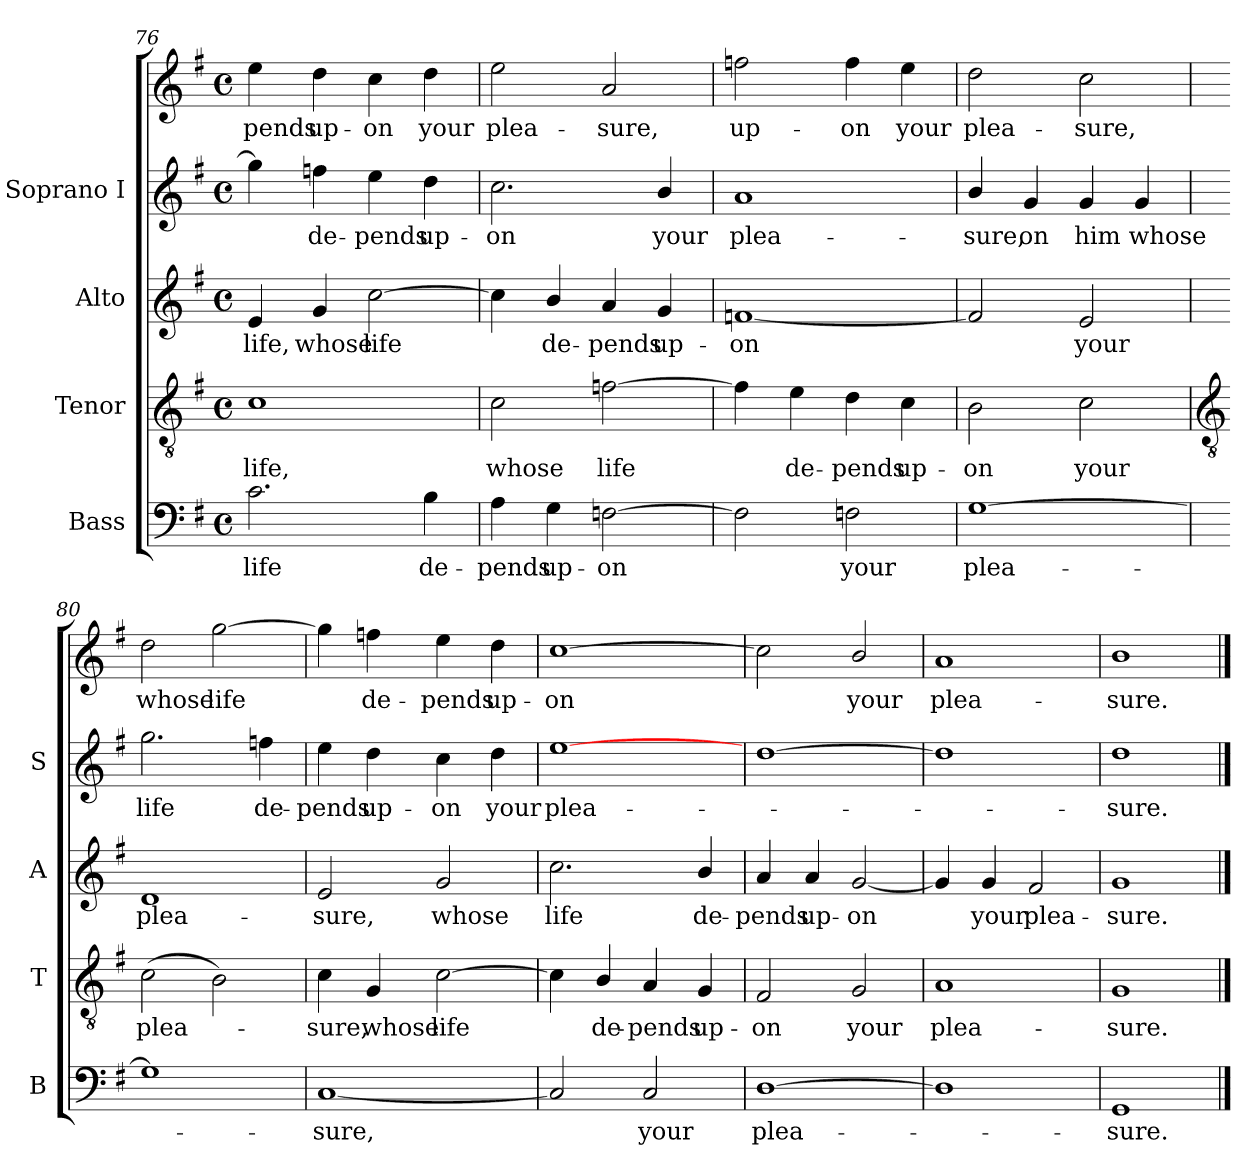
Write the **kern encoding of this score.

**kern	**text	**kern	**text	**kern	**text	**kern	**text	**kern	**text
*part4	*part4	*part3	*part3	*part2	*part2	*part1	*part1	*part1	*part1
*staff5	*staff5	*staff4	*staff4	*staff3	*staff3	*staff2	*staff2	*staff1	*staff1
*I"Bass	*	*I"Tenor	*	*I"Alto	*	*I"Soprano I	*	*	*
*I'B	*	*I'T	*	*I'A	*	*I'S	*	*	*
*clefF4	*	*clefGv2	*	*clefG2	*	*clefG2	*	*clefG2	*
*k[f#]	*	*k[f#]	*	*k[f#]	*	*k[f#]	*	*k[f#]	*
*G:	*	*G:	*	*G:	*	*G:	*	*G:	*
*M4/4	*	*M4/4	*	*M4/4	*	*M4/4	*	*M4/4	*
*met(c)	*	*met(c)	*	*met(c)	*	*met(c)	*	*met(c)	*
=76	=76	=76	=76	=76	=76	=76	=76	=76	=76
!	!LO:LY:b	!	!LO:LY:b	!	!LO:LY:b	!	!	!	!LO:LY:b
2.c	life	1c	life,	4e	life,	4gg]	.	4ee	pends
!	!	!	!	!	!LO:LY:b	!	!LO:LY:b	!	!LO:LY:b
.	.	.	.	4g	whose	4ffn	de-	4dd	up-
!	!	!	!	!	!LO:LY:b	!	!LO:LY:b	!	!LO:LY:b
.	.	.	.	[2cc	life	4ee	-pends	4cc	-on
!	!LO:LY:b	!	!	!	!	!	!LO:LY:b	!	!LO:LY:b
4B	de-	.	.	.	.	4dd	up-	4dd	your
=77	=77	=77	=77	=77	=77	=77	=77	=77	=77
!	!LO:LY:b	!	!LO:LY:b	!	!	!	!LO:LY:b	!	!LO:LY:b
4A	-pends	2c	whose	4cc]	.	2.cc	on	2ee	-plea-
!	!LO:LY:b	!	!	!	!LO:LY:b	!	!	!	!
4G	up-	.	.	4b/	de-	.	.	.	.
!	!LO:LY:b	!	!LO:LY:b	!	!LO:LY:b	!	!	!	!LO:LY:b
[2Fn	-on	[2fn	life	4a	-pends	.	.	2a	-sure,
!	!	!	!	!	!LO:LY:b	!	!LO:LY:b	!	!
.	.	.	.	4g	up-	4b/	your	.	.
=78	=78	=78	=78	=78	=78	=78	=78	=78	=78
!	!	!	!	!	!LO:LY:b	!	!LO:LY:b	!	!LO:LY:b
2F]	.	4f]	.	[1fn	-on	1a	plea-	2ffn	up-
!	!	!	!LO:LY:b	!	!	!	!	!	!
.	.	4e	de-	.	.	.	.	.	.
!	!LO:LY:b	!	!LO:LY:b	!	!	!	!	!	!LO:LY:b
2F	your	4d	-pends	.	.	.	.	4ff	-on
!	!	!	!LO:LY:b	!	!	!	!	!	!LO:LY:b
.	.	4c	up-	.	.	.	.	4ee	your
=79	=79	=79	=79	=79	=79	=79	=79	=79	=79
!	!LO:LY:b	!	!LO:LY:b	!	!	!	!LO:LY:b	!	!LO:LY:b
[1G	plea-	2B	-on	2f]	.	4b/	sure,	2dd	-plea-
!	!	!	!	!	!	!	!LO:LY:b	!	!
.	.	.	.	.	.	4g	on	.	.
!	!	!	!LO:LY:b	!	!LO:LY:b	!	!LO:LY:b	!	!LO:LY:b
.	.	2c	your	2e	your	4g	him	2cc	-sure,
!	!	!	!	!	!	!	!LO:LY:b	!	!
.	.	.	.	.	.	4g	whose	.	.
!!LO:LB:g=z
=80	=80	=80	=80	=80	=80	=80	=80	=80	=80
*	*	*clefGv2	*	*	*	*	*	*	*
!	!	!	!LO:LY:b	!	!LO:LY:b	!	!LO:LY:b	!	!LO:LY:b
1G]	.	(>2c	plea-	1d	plea-	2.gg	life	2dd	whose
!	!	!	!	!	!	!	!	!	!LO:LY:b
.	.	2B)	.	.	.	.	.	[2gg	life
!	!	!	!	!	!	!	!LO:LY:b	!	!
.	.	.	.	.	.	4ffn	de-	.	.
=81	=81	=81	=81	=81	=81	=81	=81	=81	=81
!	!LO:LY:b	!	!LO:LY:b	!	!LO:LY:b	!	!LO:LY:b	!	!
[1C	sure,	4c	sure,	2e	-sure,	4ee	-pends	4gg]	.
!	!	!	!LO:LY:b	!	!	!	!LO:LY:b	!	!LO:LY:b
.	.	4G	whose	.	.	4dd	up-	4ffn	-de-
!	!	!	!LO:LY:b	!	!LO:LY:b	!	!LO:LY:b	!	!LO:LY:b
.	.	[2c	life	2g	whose	4cc	-on	4ee	-pends
!	!	!	!	!	!	!	!LO:LY:b	!	!LO:LY:b
.	.	.	.	.	.	4dd	your	4dd	up-
=82	=82	=82	=82	=82	=82	=82	=82	=82	=82
!	!	!	!	!	!LO:LY:b	!	!LO:LY:b	!	!LO:LY:b
2C]	.	4c]	.	2.cc	life	[1ee	plea-	[1cc	on
!	!	!	!LO:LY:b	!	!	!	!	!	!
.	.	4B/	de-	.	.	.	.	.	.
!	!LO:LY:b	!	!LO:LY:b	!	!	!	!	!	!
2C	your	4A	-pends	.	.	.	.	.	.
!	!	!	!LO:LY:b	!	!LO:LY:b	!	!	!	!
.	.	4G	up-	4b/	de-	.	.	.	.
=83	=83	=83	=83	=83	=83	=83	=83	=83	=83
!	!LO:LY:b	!	!LO:LY:b	!	!LO:LY:b	!	!	!	!
[1D	plea-	2F#	-on	4a	-pends	[1dd	.	2cc]	.
!	!	!	!	!	!LO:LY:b	!	!	!	!
.	.	.	.	4a	up-	.	.	.	.
!	!	!	!LO:LY:b	!	!LO:LY:b	!	!	!	!LO:LY:b
.	.	2G	your	[2g	-on	.	.	2b/	your
=84	=84	=84	=84	=84	=84	=84	=84	=84	=84
!	!	!	!LO:LY:b	!	!	!	!	!	!LO:LY:b
1D]	.	1A	plea-	4g]	.	1dd]	.	1a	plea-
!	!	!	!	!	!LO:LY:b	!	!	!	!
.	.	.	.	4g	your	.	.	.	.
!	!	!	!	!	!LO:LY:b	!	!	!	!
.	.	.	.	2f#	plea-	.	.	.	.
=85	=85	=85	=85	=85	=85	=85	=85	=85	=85
!	!LO:LY:b	!	!LO:LY:b	!	!LO:LY:b	!	!LO:LY:b	!	!LO:LY:b
1GG	sure.	1G	-sure.	1g	-sure.	1dd	sure.	1b	-sure.
==	==	==	==	==	==	==	==	==	==
*-	*-	*-	*-	*-	*-	*-	*-	*-	*-
